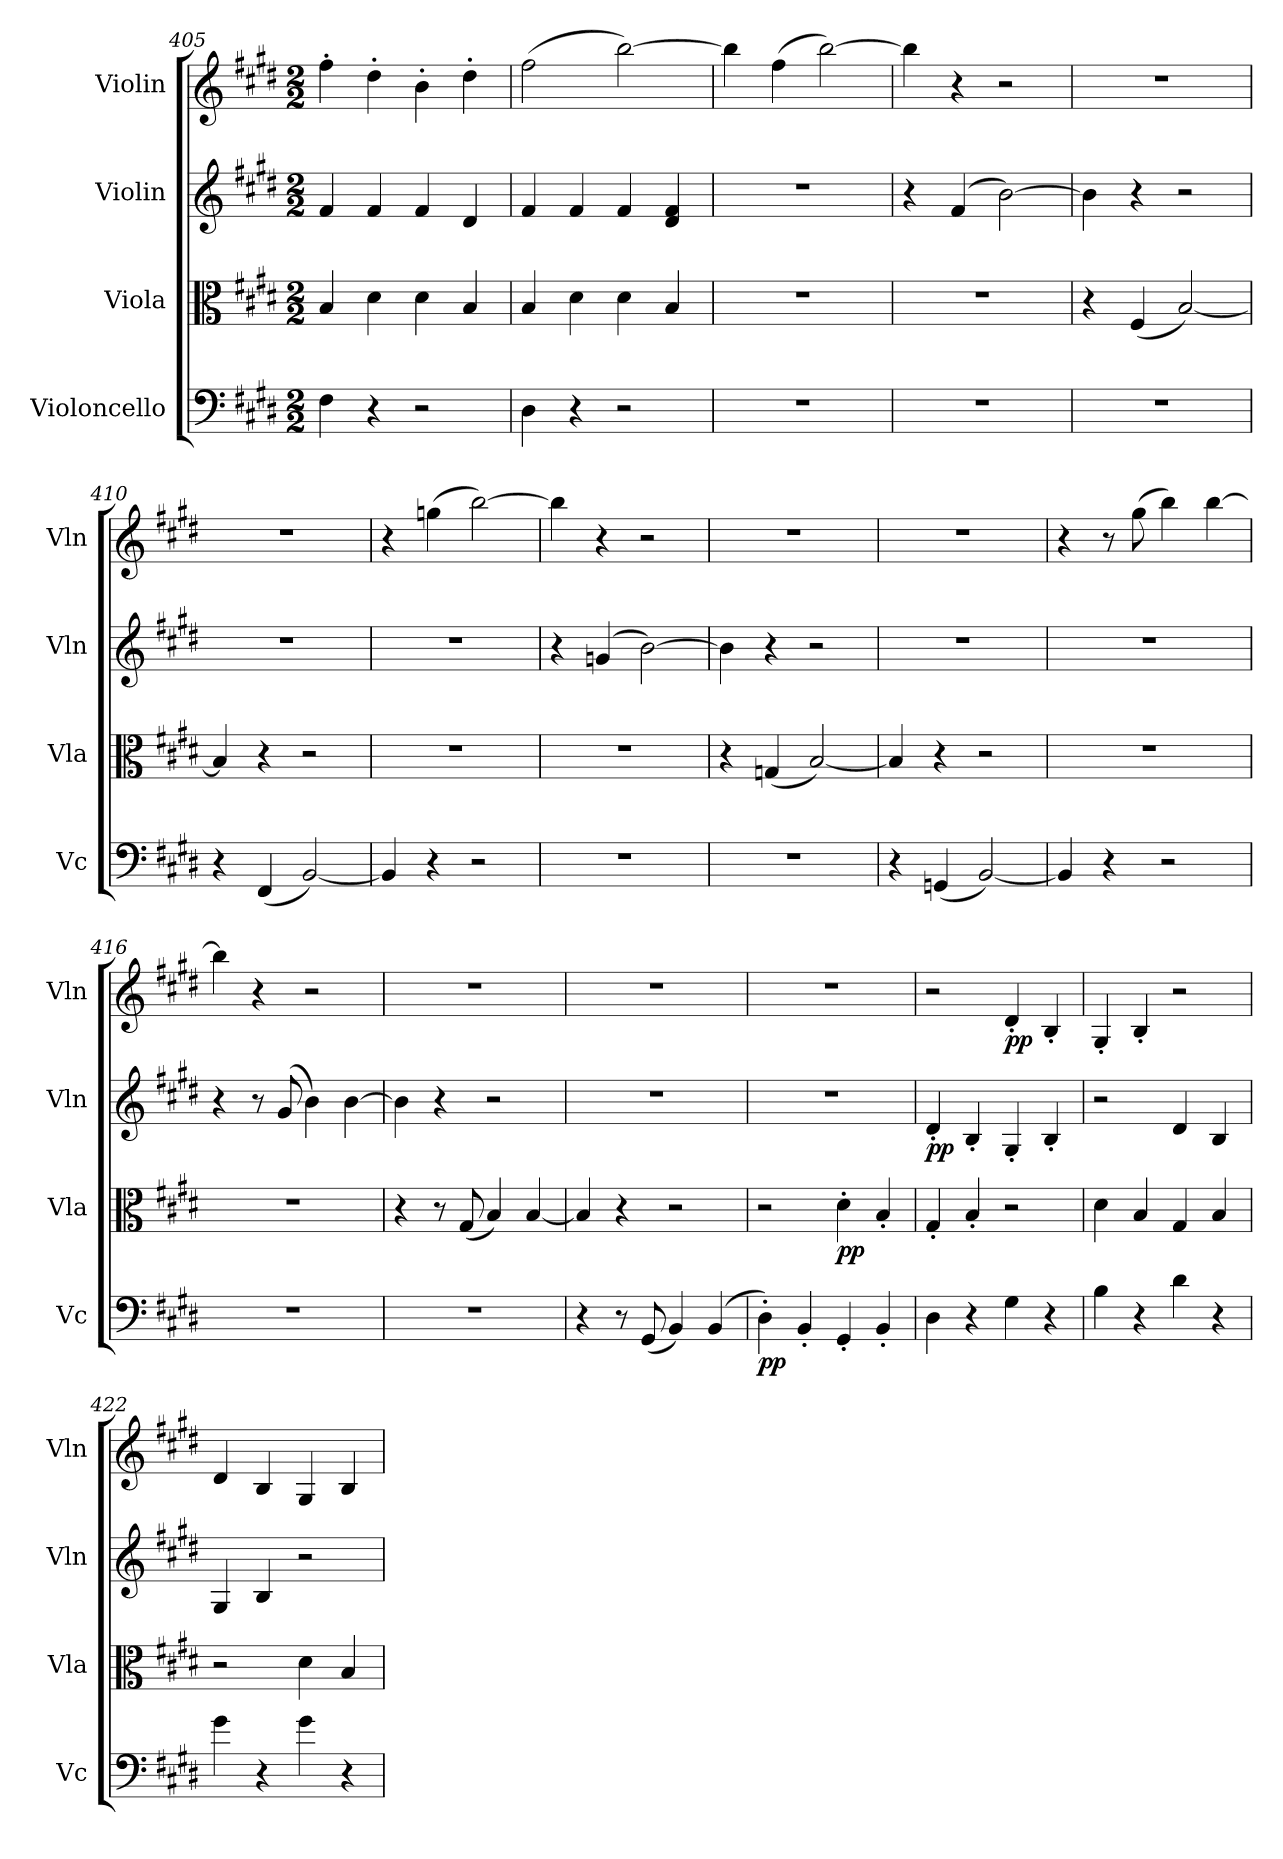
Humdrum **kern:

**kern	**dynam	**kern	**dynam	**kern	**dynam	**kern	**dynam
*part4	*part4	*part3	*part3	*part2	*part2	*part1	*part1
*staff4	*staff4	*staff3	*staff3	*staff2	*staff2	*staff1	*staff1
*I"Violoncello	*	*I"Viola	*	*I"Violin	*	*I"Violin	*
*I'Vc	*	*I'Vla	*	*I'Vln	*	*I'Vln	*
*clefF4	*	*clefC3	*	*clefG2	*	*clefG2	*
*k[f#c#g#d#]	*	*k[f#c#g#d#]	*	*k[f#c#g#d#]	*	*k[f#c#g#d#]	*
*M2/2	*	*M2/2	*	*M2/2	*	*M2/2	*
=405	=405	=405	=405	=405	=405	=405	=405
4F#\	.	4B/	.	4f#/	.	4ff#'\	.
4r	.	4d#\	.	4f#/	.	4dd#'\	.
2r	.	4d#\	.	4f#/	.	4b'\	.
.	.	4B/	.	4d#/	.	4dd#'\	.
=406	=406	=406	=406	=406	=406	=406	=406
4D#\	.	4B/	.	4f#/	.	(2ff#\	.
4r	.	4d#\	.	4f#/	.	.	.
2r	.	4d#\	.	4f#/	.	[2bb\)	.
.	.	4B/	.	4d#/ 4f#/	.	.	.
=407	=407	=407	=407	=407	=407	=407	=407
1r	.	1r	.	1r	.	4bb\]	.
.	.	.	.	.	.	(4ff#\	.
.	.	.	.	.	.	[2bb\)	.
=408	=408	=408	=408	=408	=408	=408	=408
1r	.	1r	.	4r	.	4bb\]	.
.	.	.	.	(4f#/	.	4r	.
.	.	.	.	[2b\)	.	2r	.
=409	=409	=409	=409	=409	=409	=409	=409
1r	.	4r	.	4b\]	.	1r	.
.	.	(4F#/	.	4r	.	.	.
.	.	[2B/)	.	2r	.	.	.
=410	=410	=410	=410	=410	=410	=410	=410
4r	.	4B/]	.	1r	.	1r	.
(4FF#/	.	4r	.	.	.	.	.
[2BB/)	.	2r	.	.	.	.	.
=411	=411	=411	=411	=411	=411	=411	=411
4BB/]	.	1r	.	1r	.	4r	.
4r	.	.	.	.	.	(4ggn\	.
2r	.	.	.	.	.	[2bb\)	.
=412	=412	=412	=412	=412	=412	=412	=412
1r	.	1r	.	4r	.	4bb\]	.
.	.	.	.	(4gn/	.	4r	.
.	.	.	.	[2b\)	.	2r	.
=413	=413	=413	=413	=413	=413	=413	=413
1r	.	4r	.	4b\]	.	1r	.
.	.	(4Gn/	.	4r	.	.	.
.	.	[2B/)	.	2r	.	.	.
=414	=414	=414	=414	=414	=414	=414	=414
4r	.	4B/]	.	1r	.	1r	.
(4GGn/	.	4r	.	.	.	.	.
[2BB/)	.	2r	.	.	.	.	.
=415	=415	=415	=415	=415	=415	=415	=415
4BB/]	.	1r	.	1r	.	4r	.
4r	.	.	.	.	.	8r	.
.	.	.	.	.	.	(8gg#\	.
2r	.	.	.	.	.	4bb\)	.
.	.	.	.	.	.	[4bb\	.
=416	=416	=416	=416	=416	=416	=416	=416
1r	.	1r	.	4r	.	4bb\]	.
.	.	.	.	8r	.	4r	.
.	.	.	.	(8g#/	.	.	.
.	.	.	.	4b\)	.	2r	.
.	.	.	.	[4b\	.	.	.
=417	=417	=417	=417	=417	=417	=417	=417
1r	.	4r	.	4b\]	.	1r	.
.	.	8r	.	4r	.	.	.
.	.	(8G#/	.	.	.	.	.
.	.	4B/)	.	2r	.	.	.
.	.	[4B/	.	.	.	.	.
=418	=418	=418	=418	=418	=418	=418	=418
4r	.	4B/]	.	1r	.	1r	.
8r	.	4r	.	.	.	.	.
(8GG#/	.	.	.	.	.	.	.
4BB/)	.	2r	.	.	.	.	.
(4BB/	.	.	.	.	.	.	.
=419	=419	=419	=419	=419	=419	=419	=419
4D#'\)	pp	2r	.	1r	.	1r	.
4BB'/	.	.	.	.	.	.	.
4GG#'/	.	4d#'\	pp	.	.	.	.
4BB'/	.	4B'/	.	.	.	.	.
=420	=420	=420	=420	=420	=420	=420	=420
4D#\	.	4G#'/	.	4d#'/	pp	2r	.
4r	.	4B'/	.	4B'/	.	.	.
4G#\	.	2r	.	4G#'/	.	4d#'/	pp
4r	.	.	.	4B'/	.	4B'/	.
=421	=421	=421	=421	=421	=421	=421	=421
4B\	.	4d#\	.	2r	.	4G#'/	.
4r	.	4B/	.	.	.	4B'/	.
4d#\	.	4G#/	.	4d#/	.	2r	.
4r	.	4B/	.	4B/	.	.	.
=422	=422	=422	=422	=422	=422	=422	=422
4g#\	.	2r	.	4G#/	.	4d#/	.
4r	.	.	.	4B/	.	4B/	.
4g#\	.	4d#\	.	2r	.	4G#/	.
4r	.	4B/	.	.	.	4B/	.
=	=	=	=	=	=	=	=
*-	*-	*-	*-	*-	*-	*-	*-
